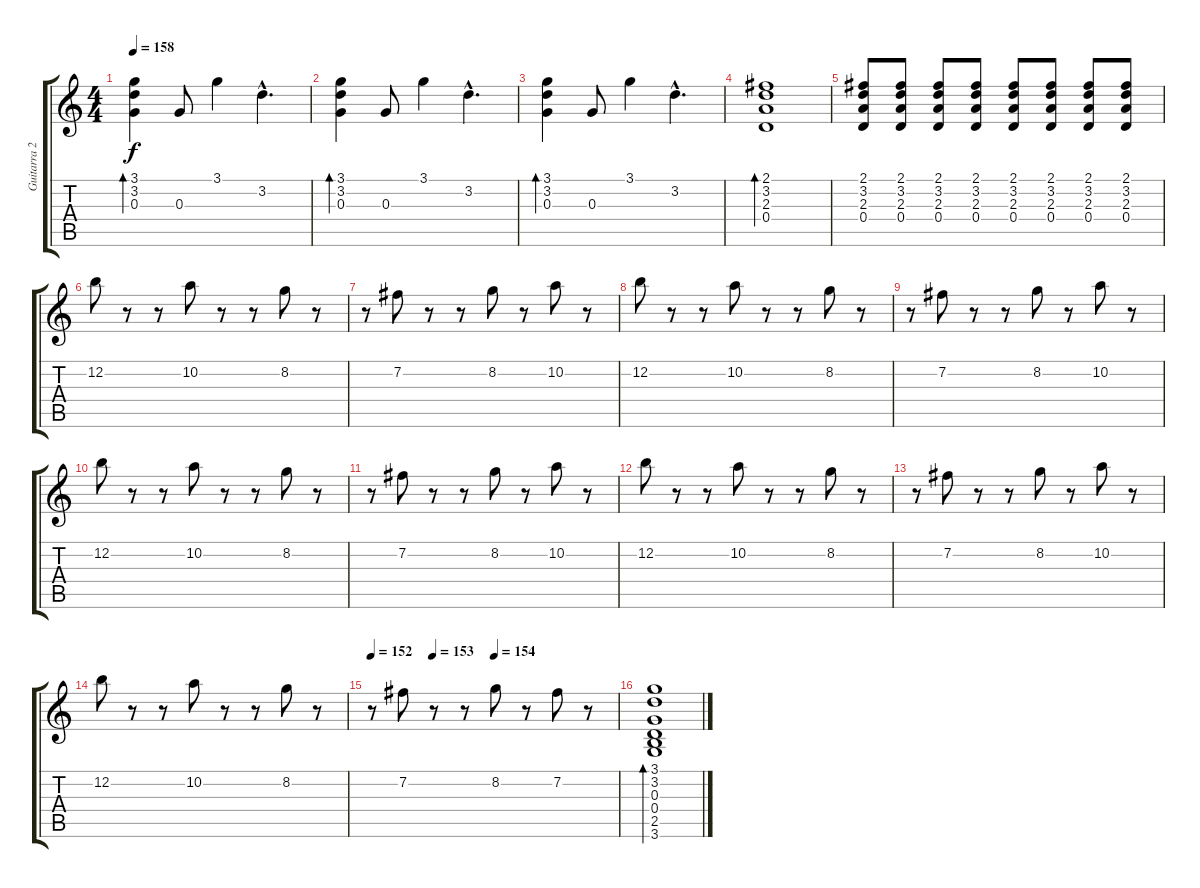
\track ("Guitarra 2" "Guitarra 2") {instrument electricguitarmuted}
\staff {score tabs}
\tuning (E4 B3 G3 D3 A2 E2) {hide}
\ts (4 4)
\tempo 158
\clef g2
\ks c
(3.1 3.2 0.3).4{bd 240 dy f} 0.3.8 3.1.4 3.2{hac}.4{d} |
(3.1 3.2 0.3).4{bd 240} 0.3.8 3.1.4 3.2{hac}.4{d} |
(3.1 3.2 0.3).4{bd 240} 0.3.8 3.1.4 3.2{hac}.4{d} |
(2.1 3.2 2.3 0.4).1{bd 480} |
(2.1 3.2 2.3 0.4).8 (2.1 3.2 2.3 0.4).8 (2.1 3.2 2.3 0.4).8 (2.1 3.2 2.3 0.4).8 (2.1 3.2 2.3 0.4).8 (2.1 3.2 2.3 0.4).8 (2.1 3.2 2.3 0.4).8 (2.1 3.2 2.3 0.4).8 |
12.2.8 r.8 r.8 10.2.8 r.8 r.8 8.2.8 r.8 |
r.8 7.2.8 r.8 r.8 8.2.8 r.8 10.2.8 r.8 |
12.2.8 r.8 r.8 10.2.8 r.8 r.8 8.2.8 r.8 |
r.8 7.2.8 r.8 r.8 8.2.8 r.8 10.2.8 r.8 |
12.2.8 r.8 r.8 10.2.8 r.8 r.8 8.2.8 r.8 |
r.8 7.2.8 r.8 r.8 8.2.8 r.8 10.2.8 r.8 |
12.2.8 r.8 r.8 10.2.8 r.8 r.8 8.2.8 r.8 |
r.8 7.2.8 r.8 r.8 8.2.8 r.8 10.2.8 r.8 |
12.2.8 r.8 r.8 10.2.8 r.8 r.8 8.2.8 r.8 |
\tempo 152
\tempo (153 0.25)
\tempo (154 0.5)
r.8 7.2.8 r.8 r.8 8.2.8 r.8 7.2.8 r.8 |
(3.1 3.2 0.3 0.4 2.5 3.6).1{bd 480}
